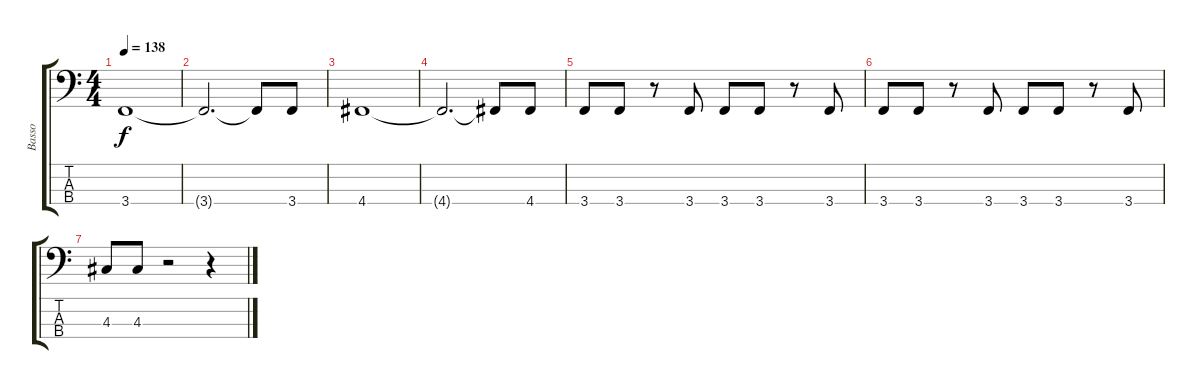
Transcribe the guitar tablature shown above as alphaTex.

\track ("Basso" "Basso") {instrument electricbassfinger}
\staff {score tabs}
\tuning (G2 D2 A1 D1) {hide}
\ts (4 4)
\tempo 138
\clef f4
\ks c
3.4.1{dy f} |
3.4{t}.2{d} 3.4{t}.8 3.4.8 |
4.4.1 |
4.4{t}.2{d} 4.4{t}.8 4.4.8 |
3.4.8 3.4.8 r.8 3.4.8 3.4.8 3.4.8 r.8 3.4.8 |
3.4.8 3.4.8 r.8 3.4.8 3.4.8 3.4.8 r.8 3.4.8 |
4.3.8 4.3.8 r.2 r.4
